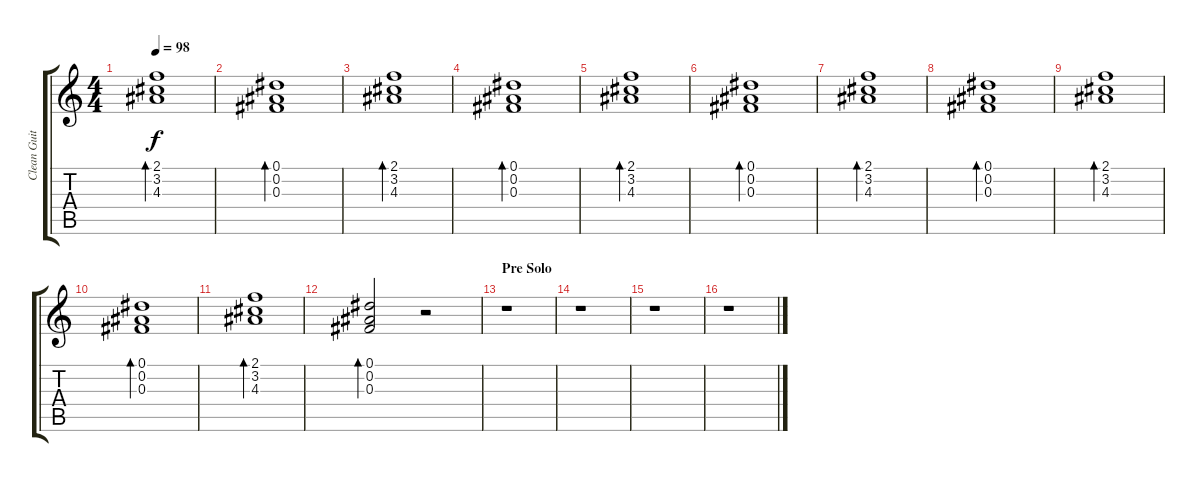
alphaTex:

\track ("Clean Guitar" "Clean Guit") {instrument electricguitarclean}
\staff {score tabs}
\tuning (Eb4 Bb3 Gb3 Db3 Ab2 Eb2) {hide}
\ts (4 4)
\tempo 98
\clef g2
\ks c
(2.1 3.2 4.3).1{bd 120 dy f} |
(0.1 0.2 0.3).1{bd 120} |
(2.1 3.2 4.3).1{bd 120} |
(0.1 0.2 0.3).1{bd 120} |
(2.1 3.2 4.3).1{bd 120} |
(0.1 0.2 0.3).1{bd 120} |
(2.1 3.2 4.3).1{bd 120} |
(0.1 0.2 0.3).1{bd 120} |
(2.1 3.2 4.3).1{bd 120} |
(0.1 0.2 0.3).1{bd 120} |
(2.1 3.2 4.3).1{bd 120} |
(0.1 0.2 0.3).2{bd 120} r.2 |
\section ("" "Pre Solo")
r.1 |
r.1 |
r.1 |
r.1
